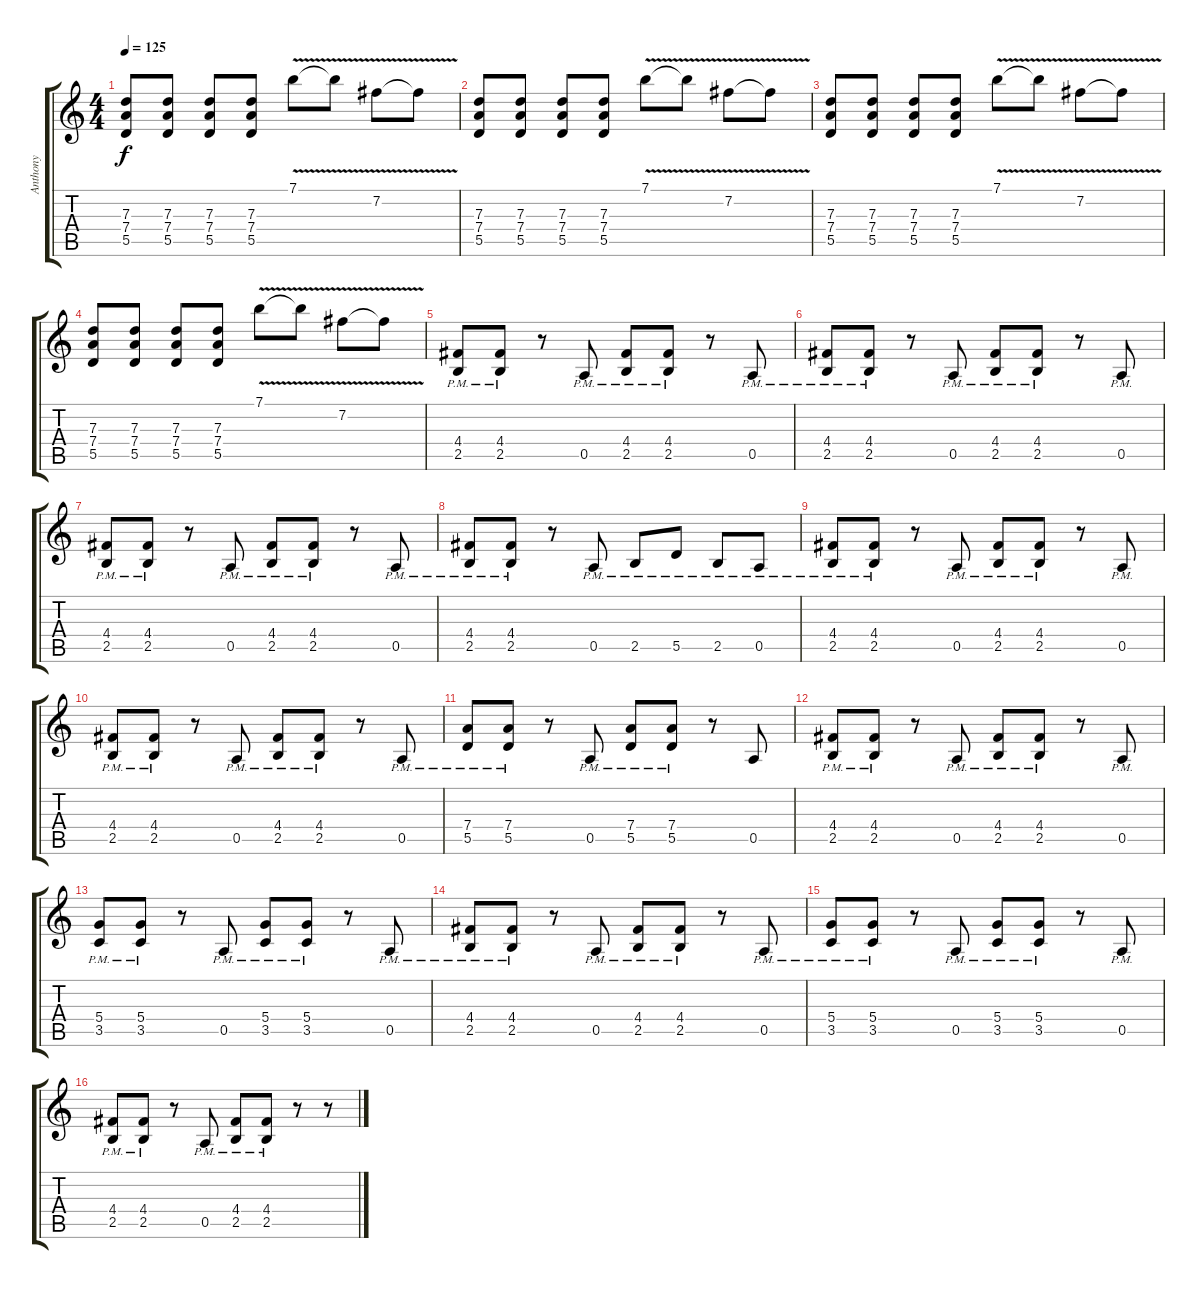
\track ("Anthony" "Anthony") {instrument distortionguitar}
\staff {score tabs}
\tuning (E4 B3 G3 D3 A2 E2) {hide}
\ts (4 4)
\tempo 125
\clef g2
\ks c
(7.3 7.4 5.5).8{dy f instrument distortionguitar} (7.3 7.4 5.5).8 (7.3 7.4 5.5).8 (7.3 7.4 5.5).8 7.1{v}.8 7.1{t}.8 7.2{v}.8 7.2{t}.8 |
(7.3 7.4 5.5).8 (7.3 7.4 5.5).8 (7.3 7.4 5.5).8 (7.3 7.4 5.5).8 7.1{v}.8 7.1{t}.8 7.2{v}.8 7.2{t}.8 |
(7.3 7.4 5.5).8 (7.3 7.4 5.5).8 (7.3 7.4 5.5).8 (7.3 7.4 5.5).8 7.1{v}.8 7.1{t}.8 7.2{v}.8 7.2{t}.8 |
(7.3 7.4 5.5).8 (7.3 7.4 5.5).8 (7.3 7.4 5.5).8 (7.3 7.4 5.5).8 7.1{v}.8 7.1{t}.8 7.2{v}.8 7.2{t}.8 |
(4.4{pm} 2.5{pm}).8 (4.4{pm} 2.5{pm}).8 r.8 0.5{pm}.8 (4.4{pm} 2.5{pm}).8 (4.4{pm} 2.5{pm}).8 r.8 0.5{pm}.8 |
(4.4{pm} 2.5{pm}).8 (4.4{pm} 2.5{pm}).8 r.8 0.5{pm}.8 (4.4{pm} 2.5{pm}).8 (4.4{pm} 2.5{pm}).8 r.8 0.5{pm}.8 |
(4.4{pm} 2.5{pm}).8 (4.4{pm} 2.5{pm}).8 r.8 0.5{pm}.8 (4.4{pm} 2.5{pm}).8 (4.4{pm} 2.5{pm}).8 r.8 0.5{pm}.8 |
(4.4{pm} 2.5{pm}).8 (4.4{pm} 2.5{pm}).8 r.8 0.5{pm}.8 2.5{pm}.8 5.5{pm}.8 2.5{pm}.8 0.5{pm}.8 |
(4.4{pm} 2.5{pm}).8 (4.4{pm} 2.5{pm}).8 r.8 0.5{pm}.8 (4.4{pm} 2.5{pm}).8 (4.4{pm} 2.5{pm}).8 r.8 0.5{pm}.8 |
(4.4{pm} 2.5{pm}).8 (4.4{pm} 2.5{pm}).8 r.8 0.5{pm}.8 (4.4{pm} 2.5{pm}).8 (4.4{pm} 2.5{pm}).8 r.8 0.5{pm}.8 |
(7.4{pm} 5.5{pm}).8 (7.4{pm} 5.5{pm}).8 r.8 0.5{pm}.8 (7.4{pm} 5.5{pm}).8 (7.4{pm} 5.5{pm}).8 r.8 0.5.8 |
(4.4{pm} 2.5{pm}).8 (4.4{pm} 2.5{pm}).8 r.8 0.5{pm}.8 (4.4{pm} 2.5{pm}).8 (4.4{pm} 2.5{pm}).8 r.8 0.5{pm}.8 |
(5.4{pm} 3.5{pm}).8 (5.4{pm} 3.5{pm}).8 r.8 0.5{pm}.8 (5.4{pm} 3.5{pm}).8 (5.4{pm} 3.5{pm}).8 r.8 0.5{pm}.8 |
(4.4{pm} 2.5{pm}).8 (4.4{pm} 2.5{pm}).8 r.8 0.5{pm}.8 (4.4{pm} 2.5{pm}).8 (4.4{pm} 2.5{pm}).8 r.8 0.5{pm}.8 |
(5.4{pm} 3.5{pm}).8 (5.4{pm} 3.5{pm}).8 r.8 0.5{pm}.8 (5.4{pm} 3.5{pm}).8 (5.4{pm} 3.5{pm}).8 r.8 0.5{pm}.8 |
(4.4{pm} 2.5{pm}).8 (4.4{pm} 2.5{pm}).8 r.8 0.5{pm}.8 (4.4{pm} 2.5{pm}).8 (4.4{pm} 2.5{pm}).8 r.8 r.8
